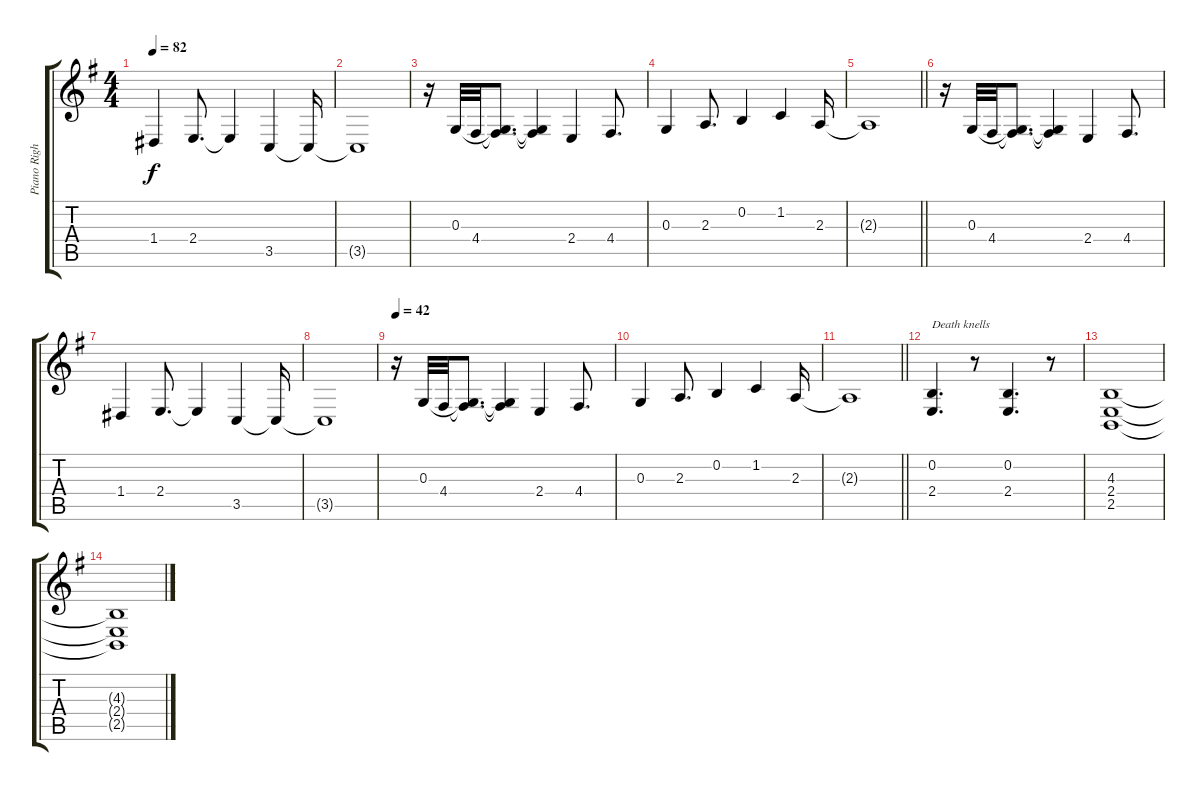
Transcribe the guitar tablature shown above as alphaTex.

\track ("Piano Right Standard" "Piano Righ") {instrument acousticgrandpiano}
\staff {score tabs}
\tuning (E4 B3 G3 D3 A2 E2) {hide}
\ts (4 4)
\tempo 82
\clef g2
\ks eminor
1.4.4{dy f} 2.4.8{d} 2.4{t}.4 3.5.4 3.5{t}.16 |
3.5{t}.1 |
r.16 0.3.32 4.4.32 (0.3{t} 4.4{t}).8{d} (0.3{t} 4.4{t}).4 2.4.4 4.4.8{d} |
0.3.4 2.3.8{d} 0.2.4 1.2.4 2.3.16 |
\barLineRight lightlight
2.3{t}.1 |
r.16 0.3.32 4.4.32 (0.3{t} 4.4{t}).8{d} (0.3{t} 4.4{t}).4 2.4.4 4.4.8{d} |
1.4.4 2.4.8{d} 2.4{t}.4 3.5.4 3.5{t}.16 |
3.5{t}.1 |
\tempo 42
r.16 0.3.32 4.4.32 (0.3{t} 4.4{t}).8{d} (0.3{t} 4.4{t}).4 2.4.4 4.4.8{d} |
0.3.4 2.3.8{d} 0.2.4 1.2.4 2.3.16 |
\barLineRight lightlight
2.3{t}.1 |
(0.2 2.4).4{d txt "Death knells"} r.8 (0.2 2.4).4{d} r.8 |
(4.3 2.4 2.5).1 |
(4.3{t} 2.4{t} 2.5{t}).1
